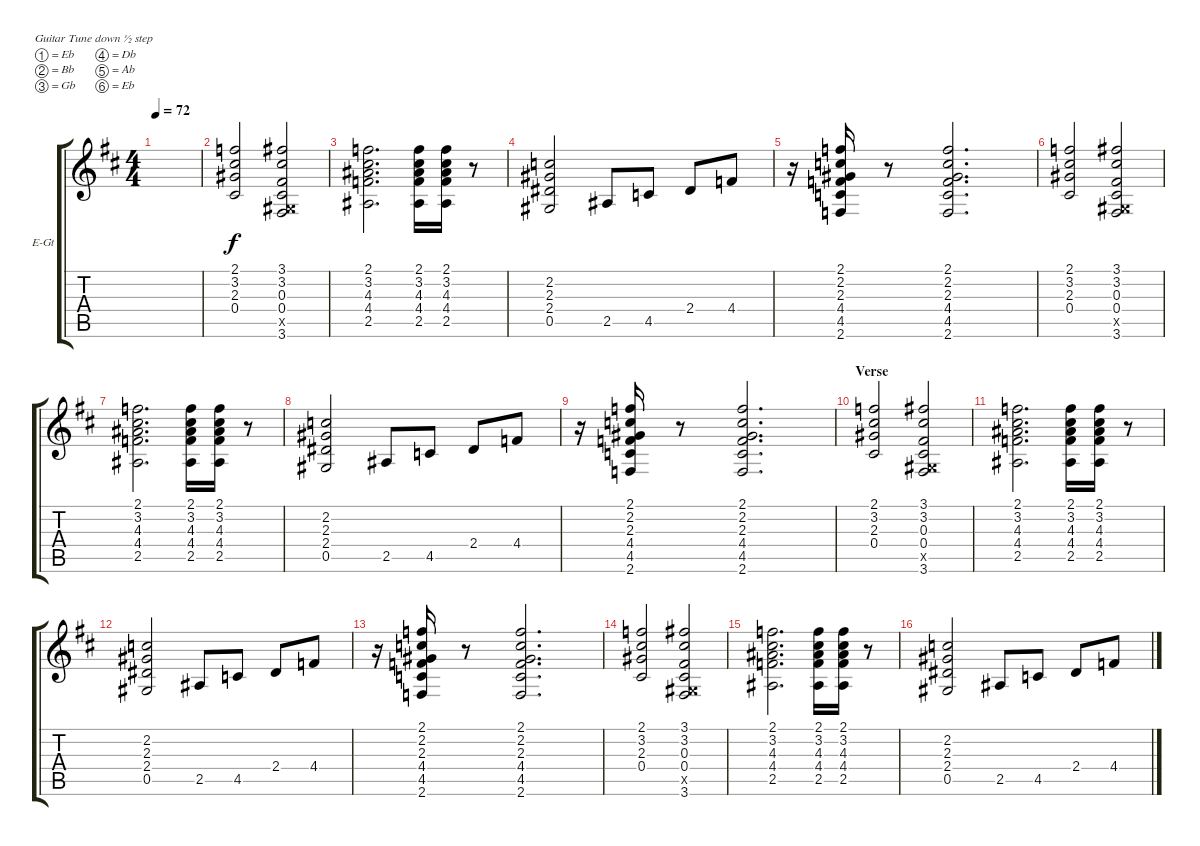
\defaultSystemsLayout 4
\bracketExtendMode groupsimilarinstruments
\firstSystemTrackNameOrientation horizontal
\otherSystemsTrackNameOrientation horizontal
\track ("PAUL STANLEY" "E-Gt") {instrument distortionguitar}
\staff {score tabs}
\tuning (Eb4 Bb3 Gb3 Db3 Ab2 Eb2)
\ts (4 4)
\tempo 72
\clef g2
\ks d
|
(2.1 3.2 2.3 0.4).2 (3.1 3.2 0.3 0.4 3.6 0.5{x}).2 |
(2.5 4.4 4.3 3.2 2.1).2{d beam invert} (2.5 4.4 4.3 3.2 2.1).16{beam invert} (2.5 4.4 4.3 3.2 2.1).16 r.8 |
(0.5 2.4 2.3 2.2).2 2.5.8 4.5.8 2.4.8 4.4.8 |
r.16 (4.5 2.6 4.4 2.3 2.2 2.1).16 r.8 (4.4 2.6 4.5 2.3 2.2 2.1).2{d} |
(2.1 3.2 2.3 0.4).2 (3.1 3.2 0.3 0.4 3.6 0.5{x}).2 |
(2.5 4.4 4.3 3.2 2.1).2{d beam invert} (2.5 4.4 4.3 3.2 2.1).16{beam invert} (2.5 4.4 4.3 3.2 2.1).16 r.8 |
(0.5 2.4 2.3 2.2).2 2.5.8 4.5.8 2.4.8 4.4.8 |
r.16 (4.5 2.6 4.4 2.3 2.2 2.1).16 r.8 (4.4 2.6 4.5 2.3 2.2 2.1).2{d} |
\section ("" "Verse")
(2.1 3.2 2.3 0.4).2 (3.1 3.2 0.3 0.4 3.6 0.5{x}).2 |
(2.5 4.4 4.3 3.2 2.1).2{d beam invert} (2.5 4.4 4.3 3.2 2.1).16{beam invert} (2.5 4.4 4.3 3.2 2.1).16 r.8 |
(0.5 2.4 2.3 2.2).2 2.5.8 4.5.8 2.4.8 4.4.8 |
r.16 (2.1 2.2 2.3 4.4 4.5 2.6).16 r.8 (2.1 2.2 2.3 4.4 4.5 2.6).2{d} |
(2.1 3.2 2.3 0.4).2 (3.1 3.2 0.3 0.4 3.6 0.5{x}).2 |
(2.5 4.4 4.3 3.2 2.1).2{d beam invert} (2.5 4.4 4.3 3.2 2.1).16{beam invert} (2.5 4.4 4.3 3.2 2.1).16 r.8 |
(0.5 2.4 2.3 2.2).2 2.5.8 4.5.8 2.4.8 4.4.8
